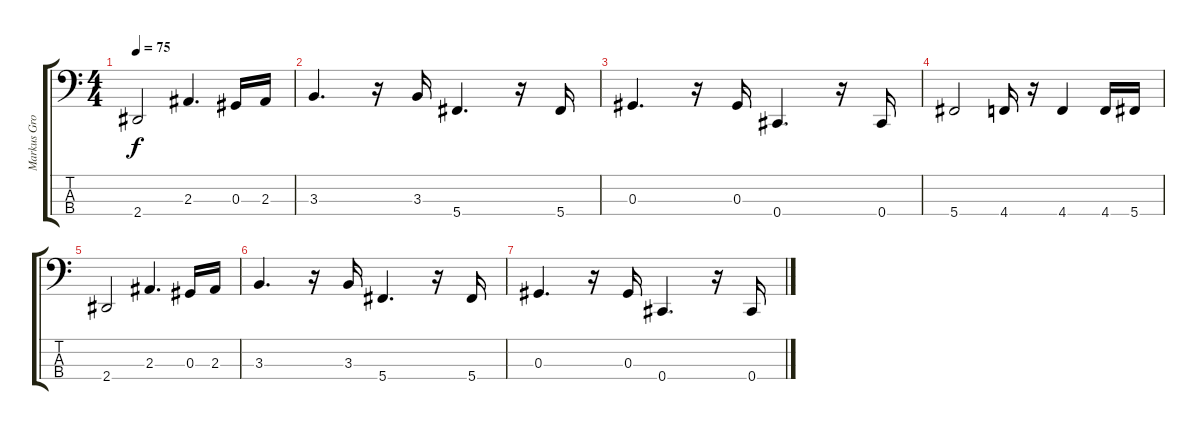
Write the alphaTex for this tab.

\track ("Markus Grosskopf (Bass)" "Markus Gro") {instrument electricbassfinger}
\staff {score tabs}
\tuning (Gb2 Db2 Ab1 Db1) {hide}
\ts (4 4)
\tempo 75
\clef f4
\ks c
2.4.2{dy f} 2.3.4{d} 0.3.16 2.3.16 |
3.3.4{d} r.16 3.3.16 5.4.4{d} r.16 5.4.16 |
0.3.4{d} r.16 0.3.16 0.4.4{d} r.16 0.4.16 |
5.4.2 4.4.16 r.16 4.4.4 4.4.16 5.4.16 |
2.4.2 2.3.4{d} 0.3.16 2.3.16 |
3.3.4{d} r.16 3.3.16 5.4.4{d} r.16 5.4.16 |
0.3.4{d} r.16 0.3.16 0.4.4{d} r.16 0.4.16
